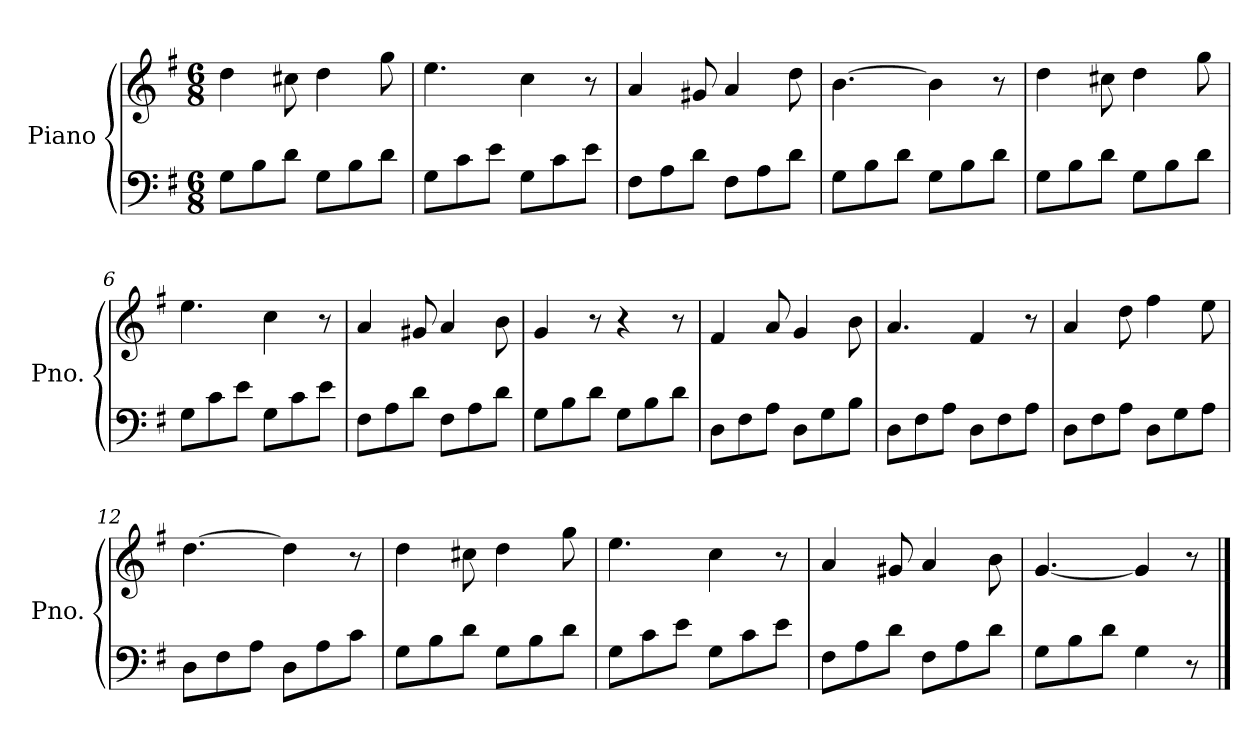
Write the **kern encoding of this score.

**kern	**kern
*part1	*part1
*staff2	*staff1
*I"Piano	*
*I'Pno.	*
*clefF4	*clefG2
*k[f#]	*k[f#]
*M6/8	*M6/8
*MM100	*MM100
=1	=1
8G\L	4dd\
8B\	.
8d\J	8cc#X\
8G\L	4dd\
8B\	.
8d\J	8gg\
=2	=2
8G\L	4.ee\
8c\	.
8e\J	.
8G\L	4cc\
8c\	.
8e\J	8r
=3	=3
8F#\L	4a/
8A\	.
8d\J	8g#X/
8F#\L	4a/
8A\	.
8d\J	8dd\
=4	=4
8G\L	[4.b\
8B\	.
8d\J	.
8G\L	4b\]
8B\	.
8d\J	8r
!!LO:LB:g=z
=5	=5
8G\L	4dd\
8B\	.
8d\J	8cc#X\
8G\L	4dd\
8B\	.
8d\J	8gg\
=6	=6
8G\L	4.ee\
8c\	.
8e\J	.
8G\L	4cc\
8c\	.
8e\J	8r
=7	=7
8F#\L	4a/
8A\	.
8d\J	8g#X/
8F#\L	4a/
8A\	.
8d\J	8b\
=8	=8
8G\L	4g/
8B\	.
8d\J	8r
8G\L	4r
8B\	.
8d\J	8r
!!LO:LB:g=z
=9	=9
8D\L	4f#/
8F#\	.
8A\J	8a/
8D\L	4g/
8G\	.
8B\J	8b\
=10	=10
8D\L	4.a/
8F#\	.
8A\J	.
8D\L	4f#/
8F#\	.
8A\J	8r
=11	=11
8D\L	4a/
8F#\	.
8A\J	8dd\
8D\L	4ff#\
8G\	.
8A\J	8ee\
=12	=12
8D\L	[4.dd\
8F#\	.
8A\J	.
8D\L	4dd\]
8A\	.
8c\J	8r
!!LO:LB:g=z
=13	=13
8G\L	4dd\
8B\	.
8d\J	8cc#X\
8G\L	4dd\
8B\	.
8d\J	8gg\
=14	=14
8G\L	4.ee\
8c\	.
8e\J	.
8G\L	4cc\
8c\	.
8e\J	8r
=15	=15
8F#\L	4a/
8A\	.
8d\J	8g#X/
8F#\L	4a/
8A\	.
8d\J	8b\
=16	=16
8G\L	[4.g/
8B\	.
8d\J	.
4G\	4g/]
8r	8r
==	==
*-	*-
